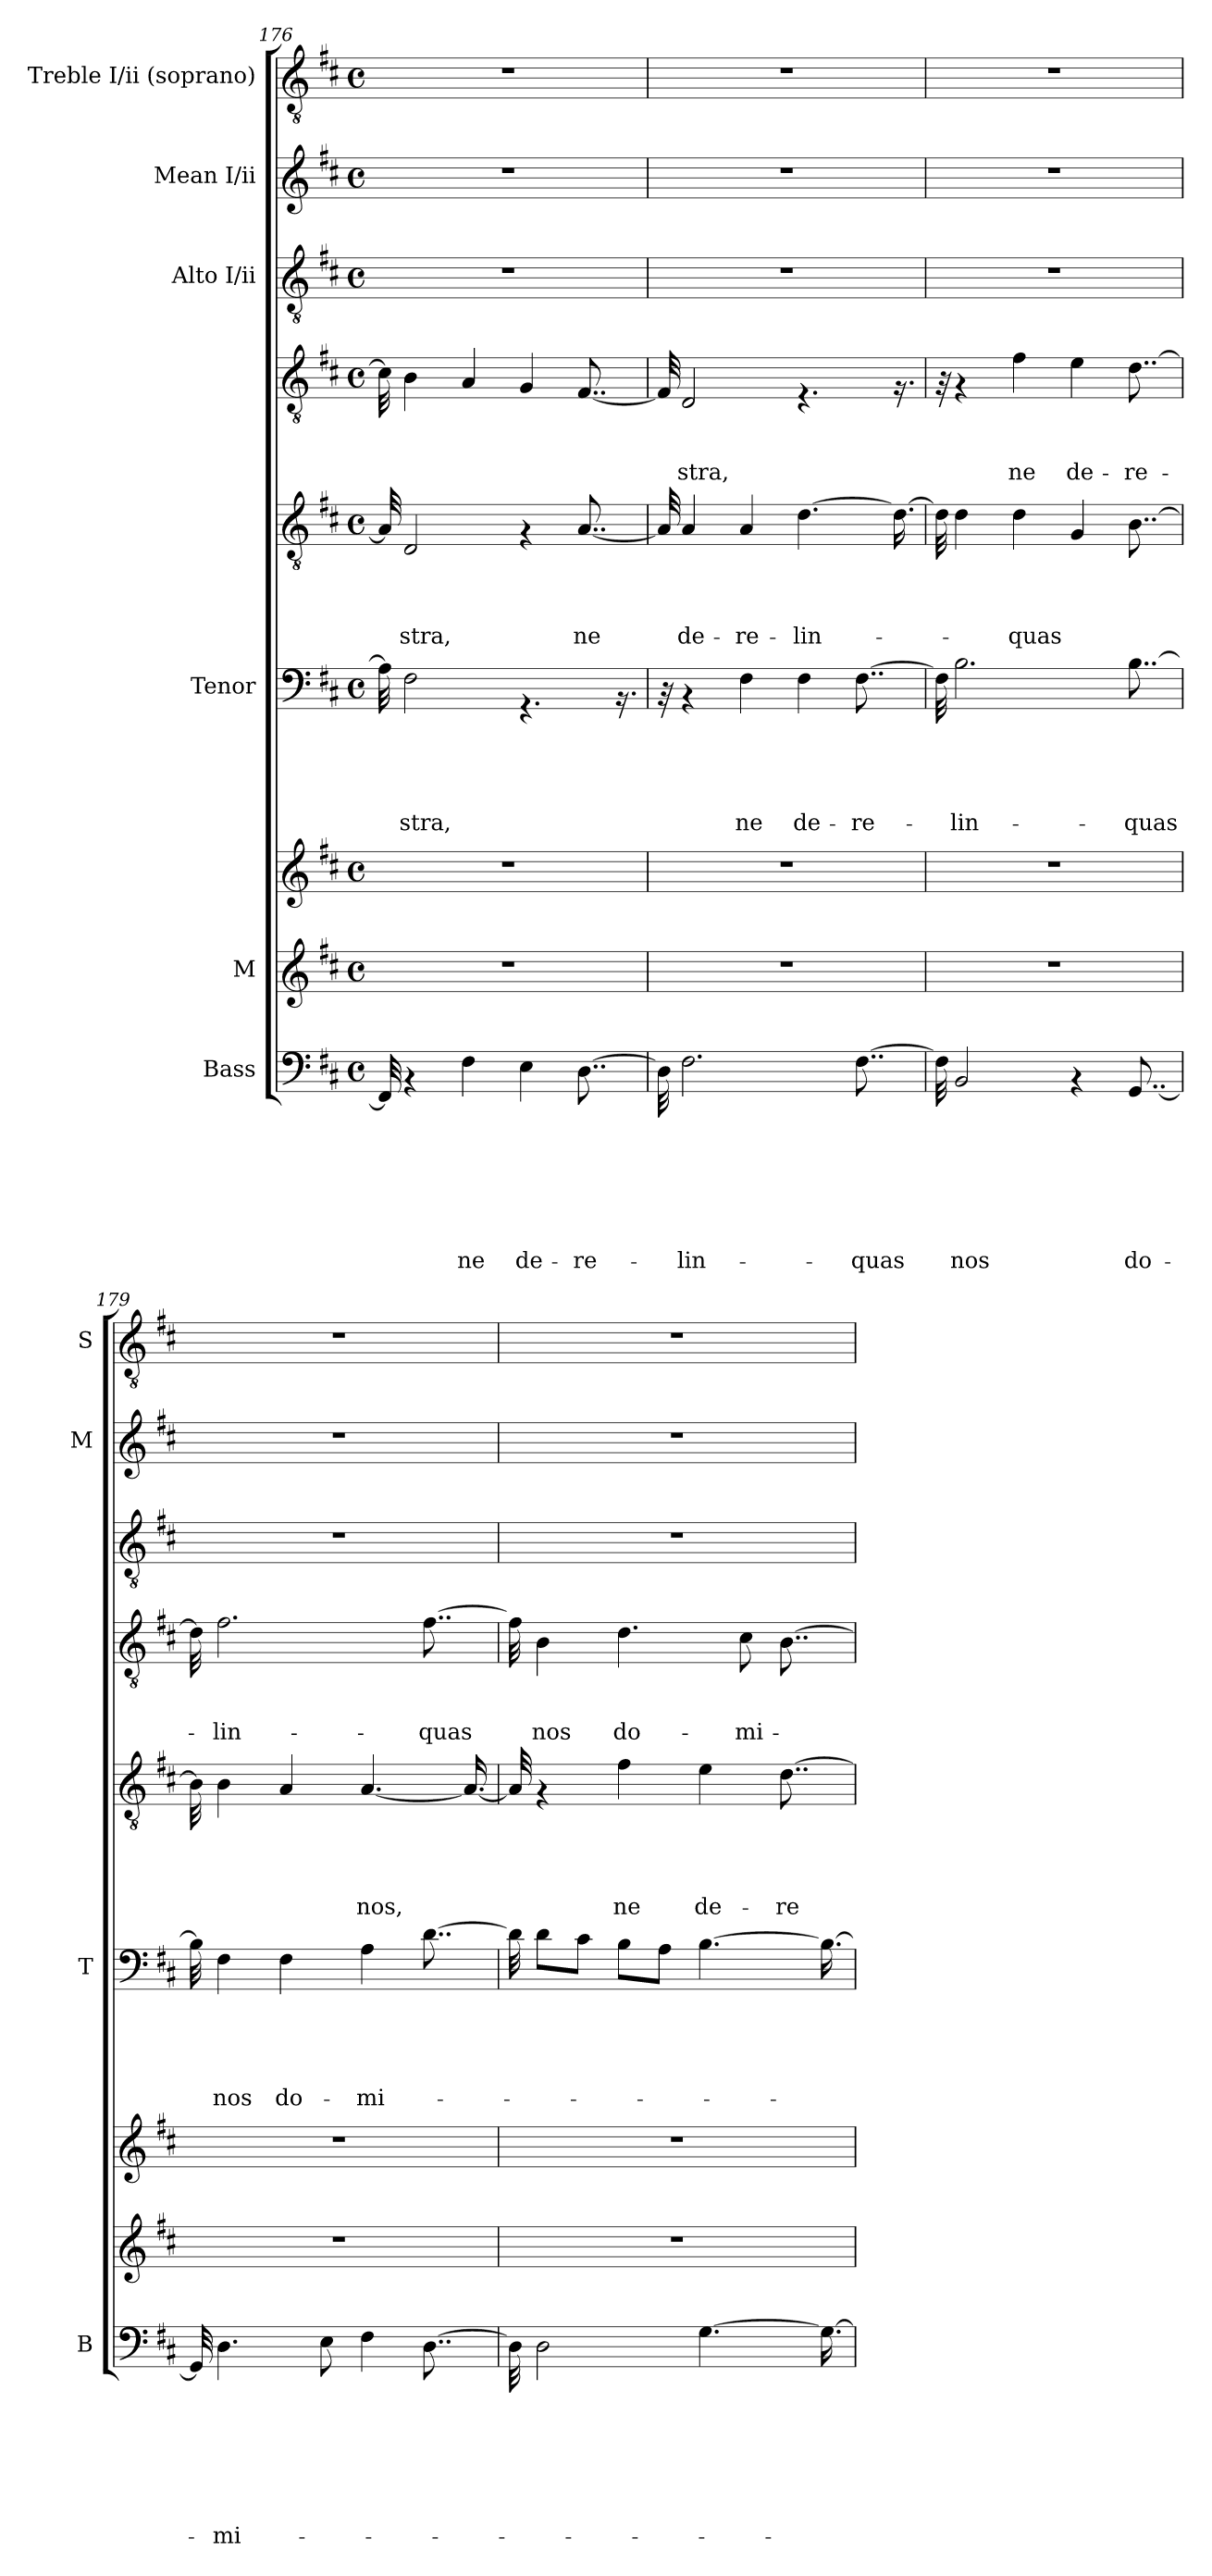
**kern	**text	**text	**text	**text	**text	**text	**text	**kern	**kern	**kern	**text	**text	**text	**text	**text	**kern	**text	**text	**text	**text	**kern	**text	**text	**text	**kern	**kern	**kern
*part8	*part8	*part8	*part8	*part8	*part8	*part8	*part8	*part7	*part7	*part6	*part6	*part6	*part6	*part6	*part6	*part5	*part5	*part5	*part5	*part5	*part4	*part4	*part4	*part4	*part3	*part2	*part1
*staff9	*staff9	*staff9	*staff9	*staff9	*staff9	*staff9	*staff9	*staff8	*staff7	*staff6	*staff6	*staff6	*staff6	*staff6	*staff6	*staff5	*staff5	*staff5	*staff5	*staff5	*staff4	*staff4	*staff4	*staff4	*staff3	*staff2	*staff1
*I"Bass	*	*	*	*	*	*	*	*I"M	*	*I"Tenor	*	*	*	*	*	*	*	*	*	*	*	*	*	*	*I"Alto I/ii	*I"Mean I/ii	*I"Treble I/ii (soprano)
*I'B	*	*	*	*	*	*	*	*	*	*I'T	*	*	*	*	*	*	*	*	*	*	*	*	*	*	*	*I'M	*I'S
*clefF4	*	*	*	*	*	*	*	*clefG2	*clefG2	*clefF4	*	*	*	*	*	*clefGv2	*	*	*	*	*clefGv2	*	*	*	*clefGv2	*clefG2	*clefGv2
*k[f#c#]	*	*	*	*	*	*	*	*k[f#c#]	*k[f#c#]	*k[f#c#]	*	*	*	*	*	*k[f#c#]	*	*	*	*	*k[f#c#]	*	*	*	*k[f#c#]	*k[f#c#]	*k[f#c#]
*D:	*	*	*	*	*	*	*	*D:	*D:	*D:	*	*	*	*	*	*D:	*	*	*	*	*D:	*	*	*	*D:	*D:	*D:
*M4/4	*	*	*	*	*	*	*	*M4/4	*M4/4	*M4/4	*	*	*	*	*	*M4/4	*	*	*	*	*M4/4	*	*	*	*M4/4	*M4/4	*M4/4
*met(c)	*	*	*	*	*	*	*	*met(c)	*met(c)	*met(c)	*	*	*	*	*	*met(c)	*	*	*	*	*met(c)	*	*	*	*met(c)	*met(c)	*met(c)
=176	=176	=176	=176	=176	=176	=176	=176	=176	=176	=176	=176	=176	=176	=176	=176	=176	=176	=176	=176	=176	=176	=176	=176	=176	=176	=176	=176
32FF#/]	.	.	.	.	.	.	.	1r	1r	32A\]	.	.	.	.	.	32A/]	.	.	.	.	32c#\]	.	.	.	1r	1r	1r
!	!	!	!	!	!	!	!	!	!	!	!	!	!	!	!LO:LY:b	!	!	!	!	!LO:LY:b	!	!	!	!	!	!	!
4rAA	.	.	.	.	.	.	.	.	.	2F#\	.	.	.	.	-stra,	2D/	.	.	.	-stra,	4B\	.	.	.	.	.	.
!	!	!	!	!	!	!	!LO:LY:b	!	!	!	!	!	!	!	!	!	!	!	!	!	!	!	!	!	!	!	!
4F#\	.	.	.	.	.	.	ne	.	.	.	.	.	.	.	.	.	.	.	.	.	4A/	.	.	.	.	.	.
!	!	!	!	!	!	!	!LO:LY:b	!	!	!	!	!	!	!	!	!	!	!	!	!	!	!	!	!	!	!	!
4E\	.	.	.	.	.	.	de-	.	.	4.rAA	.	.	.	.	.	4rF	.	.	.	.	4G/	.	.	.	.	.	.
!	!	!	!	!	!	!	!LO:LY:b	!	!	!	!	!	!	!	!	!	!	!	!	!LO:LY:b	!	!	!	!	!	!	!
[>8..D\	.	.	.	.	.	.	-re-	.	.	.	.	.	.	.	.	[<8..A/	.	.	.	ne	[<8..F#/	.	.	.	.	.	.
.	.	.	.	.	.	.	.	.	.	16.rAA	.	.	.	.	.	.	.	.	.	.	.	.	.	.	.	.	.
=177	=177	=177	=177	=177	=177	=177	=177	=177	=177	=177	=177	=177	=177	=177	=177	=177	=177	=177	=177	=177	=177	=177	=177	=177	=177	=177	=177
32D\]	.	.	.	.	.	.	.	1r	1r	32rAA	.	.	.	.	.	32A/]	.	.	.	.	32F#/]	.	.	.	1r	1r	1r
!	!	!	!	!	!	!	!LO:LY:b	!	!	!	!	!	!	!	!	!	!	!	!	!LO:LY:b	!	!	!	!LO:LY:b:rj	!	!	!
2.F#\	.	.	.	.	.	.	-lin-	.	.	4rAA	.	.	.	.	.	4A/	.	.	.	de-	2D/	.	.	-stra,	.	.	.
!	!	!	!	!	!	!	!	!	!	!	!	!	!	!	!LO:LY:b	!	!	!	!	!LO:LY:b	!	!	!	!	!	!	!
.	.	.	.	.	.	.	.	.	.	4F#\	.	.	.	.	ne	4A/	.	.	.	-re-	.	.	.	.	.	.	.
!	!	!	!	!	!	!	!	!	!	!	!	!	!	!	!LO:LY:b	!	!	!	!	!LO:LY:b	!	!	!	!	!	!	!
.	.	.	.	.	.	.	.	.	.	4F#\	.	.	.	.	de-	[>4.d\	.	.	.	-lin-	4.rF	.	.	.	.	.	.
!	!	!	!	!	!	!	!LO:LY:b	!	!	!	!	!	!	!	!LO:LY:b	!	!	!	!	!	!	!	!	!	!	!	!
[>8..F#\	.	.	.	.	.	.	-quas	.	.	[>8..F#\	.	.	.	.	-re-	.	.	.	.	.	.	.	.	.	.	.	.
.	.	.	.	.	.	.	.	.	.	.	.	.	.	.	.	16.d\_	.	.	.	.	16.rF	.	.	.	.	.	.
=178	=178	=178	=178	=178	=178	=178	=178	=178	=178	=178	=178	=178	=178	=178	=178	=178	=178	=178	=178	=178	=178	=178	=178	=178	=178	=178	=178
32F#\]	.	.	.	.	.	.	.	1r	1r	32F#\]	.	.	.	.	.	32d\]	.	.	.	.	32rF	.	.	.	1r	1r	1r
!	!	!	!	!	!	!	!LO:LY:b	!	!	!	!	!	!	!	!LO:LY:b	!	!	!	!	!	!	!	!	!	!	!	!
2BB/	.	.	.	.	.	.	nos	.	.	2.B\	.	.	.	.	-lin-	4d\	.	.	.	.	4rF	.	.	.	.	.	.
!	!	!	!	!	!	!	!	!	!	!	!	!	!	!	!	!	!	!	!	!LO:LY:b	!	!	!	!LO:LY:b:rj	!	!	!
.	.	.	.	.	.	.	.	.	.	.	.	.	.	.	.	4d\	.	.	.	-quas	4f#\	.	.	ne	.	.	.
!	!	!	!	!	!	!	!	!	!	!	!	!	!	!	!	!	!	!	!	!	!	!	!	!LO:LY:b:rj	!	!	!
4rAA	.	.	.	.	.	.	.	.	.	.	.	.	.	.	.	4G/	.	.	.	.	4e\	.	.	de-	.	.	.
!	!	!	!	!	!	!	!LO:LY:b	!	!	!	!	!	!	!	!LO:LY:b	!	!	!	!	!	!	!	!	!LO:LY:b:rj	!	!	!
[<8..GG/	.	.	.	.	.	.	do-	.	.	[>8..B\	.	.	.	.	-quas	[>8..B\	.	.	.	.	[>8..d\	.	.	-re-	.	.	.
=179	=179	=179	=179	=179	=179	=179	=179	=179	=179	=179	=179	=179	=179	=179	=179	=179	=179	=179	=179	=179	=179	=179	=179	=179	=179	=179	=179
32GG/]	.	.	.	.	.	.	.	1r	1r	32B\]	.	.	.	.	.	32B\]	.	.	.	.	32d\]	.	.	.	1r	1r	1r
!	!	!	!	!	!	!	!LO:LY:b	!	!	!	!	!	!	!	!LO:LY:b	!	!	!	!	!	!	!	!	!LO:LY:b:rj	!	!	!
4.D\	.	.	.	.	.	.	-mi-	.	.	4F#\	.	.	.	.	nos	4B\	.	.	.	.	2.f#\	.	.	-lin-	.	.	.
!	!	!	!	!	!	!	!	!	!	!	!	!	!	!	!LO:LY:b	!	!	!	!	!	!	!	!	!	!	!	!
.	.	.	.	.	.	.	.	.	.	4F#\	.	.	.	.	do-	4A/	.	.	.	.	.	.	.	.	.	.	.
8E\	.	.	.	.	.	.	.	.	.	.	.	.	.	.	.	.	.	.	.	.	.	.	.	.	.	.	.
!	!	!	!	!	!	!	!	!	!	!	!	!	!	!	!LO:LY:b	!	!	!	!	!LO:LY:b	!	!	!	!	!	!	!
4F#\	.	.	.	.	.	.	.	.	.	4A\	.	.	.	.	-mi-	[<4.A/	.	.	.	nos,	.	.	.	.	.	.	.
!	!	!	!	!	!	!	!	!	!	!	!	!	!	!	!	!	!	!	!	!	!	!	!	!LO:LY:b:rj	!	!	!
[>8..D\	.	.	.	.	.	.	.	.	.	[>8..d\	.	.	.	.	.	.	.	.	.	.	[>8..f#\	.	.	-quas	.	.	.
.	.	.	.	.	.	.	.	.	.	.	.	.	.	.	.	16.A/_	.	.	.	.	.	.	.	.	.	.	.
=180	=180	=180	=180	=180	=180	=180	=180	=180	=180	=180	=180	=180	=180	=180	=180	=180	=180	=180	=180	=180	=180	=180	=180	=180	=180	=180	=180
32D\]	.	.	.	.	.	.	.	1r	1r	32d\]	.	.	.	.	.	32A/]	.	.	.	.	32f#\]	.	.	.	1r	1r	1r
!	!	!	!	!	!	!	!	!	!	!	!	!	!	!	!	!	!	!	!	!	!	!	!	!LO:LY:b:rj	!	!	!
2D\	.	.	.	.	.	.	.	.	.	8d\L	.	.	.	.	.	4rF	.	.	.	.	4B\	.	.	nos	.	.	.
.	.	.	.	.	.	.	.	.	.	8c#\J	.	.	.	.	.	.	.	.	.	.	.	.	.	.	.	.	.
!	!	!	!	!	!	!	!	!	!	!	!	!	!	!	!	!	!	!	!	!LO:LY:b	!	!	!	!LO:LY:b:rj	!	!	!
.	.	.	.	.	.	.	.	.	.	8B\L	.	.	.	.	.	4f#\	.	.	.	ne	4.d\	.	.	do-	.	.	.
.	.	.	.	.	.	.	.	.	.	8A\J	.	.	.	.	.	.	.	.	.	.	.	.	.	.	.	.	.
!	!	!	!	!	!	!	!	!	!	!	!	!	!	!	!	!	!	!	!	!LO:LY:b	!	!	!	!	!	!	!
[>4.G\	.	.	.	.	.	.	.	.	.	[>4.B\	.	.	.	.	.	4e\	.	.	.	de-	.	.	.	.	.	.	.
!	!	!	!	!	!	!	!	!	!	!	!	!	!	!	!	!	!	!	!	!	!	!	!	!LO:LY:b:rj	!	!	!
.	.	.	.	.	.	.	.	.	.	.	.	.	.	.	.	.	.	.	.	.	8c#\	.	.	-mi-	.	.	.
!	!	!	!	!	!	!	!	!	!	!	!	!	!	!	!	!	!	!	!	!LO:LY:b	!	!	!	!	!	!	!
.	.	.	.	.	.	.	.	.	.	.	.	.	.	.	.	[>8..d\	.	.	.	-re-	[<8..B\	.	.	.	.	.	.
16.G\_	.	.	.	.	.	.	.	.	.	16.B\_	.	.	.	.	.	.	.	.	.	.	.	.	.	.	.	.	.
=	=	=	=	=	=	=	=	=	=	=	=	=	=	=	=	=	=	=	=	=	=	=	=	=	=	=	=
*-	*-	*-	*-	*-	*-	*-	*-	*-	*-	*-	*-	*-	*-	*-	*-	*-	*-	*-	*-	*-	*-	*-	*-	*-	*-	*-	*-
